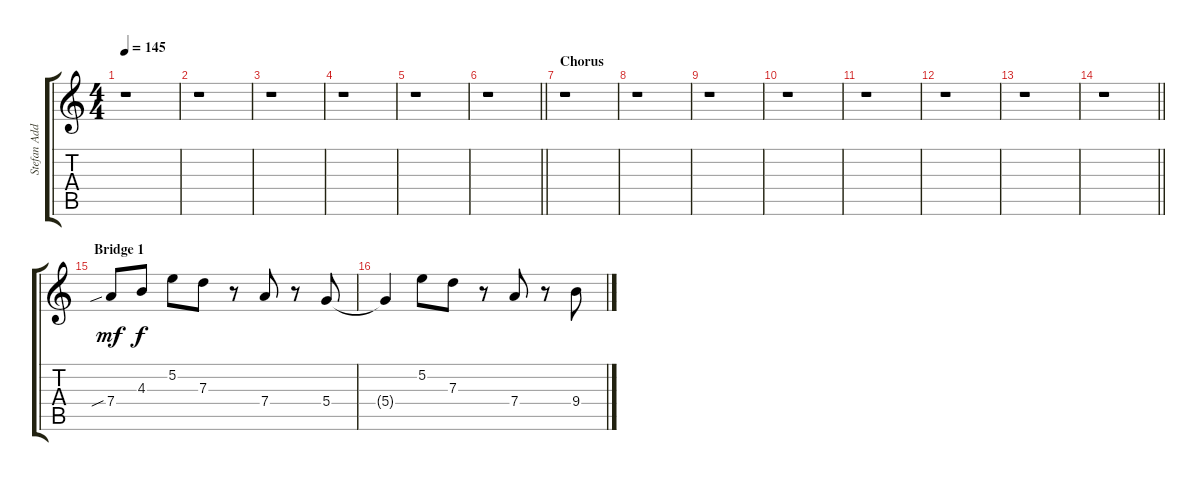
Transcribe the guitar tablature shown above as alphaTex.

\track ("Stefan Add." "Stefan Add") {instrument distortionguitar}
\staff {score tabs}
\tuning (E4 B3 G3 D3 A2 E2) {hide}
\ts (4 4)
\tempo 145
\clef g2
\ks c
r.1{dy f} |
r.1 |
r.1 |
r.1 |
r.1 |
\barLineRight lightlight
r.1 |
\section ("" "Chorus")
r.1 |
r.1 |
r.1 |
r.1 |
r.1 |
r.1 |
r.1 |
\barLineRight lightlight
r.1 |
\section ("" "Bridge 1")
7.4{sib}.8{dy mf} 4.3.8{dy f} 5.2.8 7.3.8 r.8 7.4.8 r.8 5.4.8 |
5.4{t}.4 5.2.8 7.3.8 r.8 7.4.8 r.8 9.4.8
